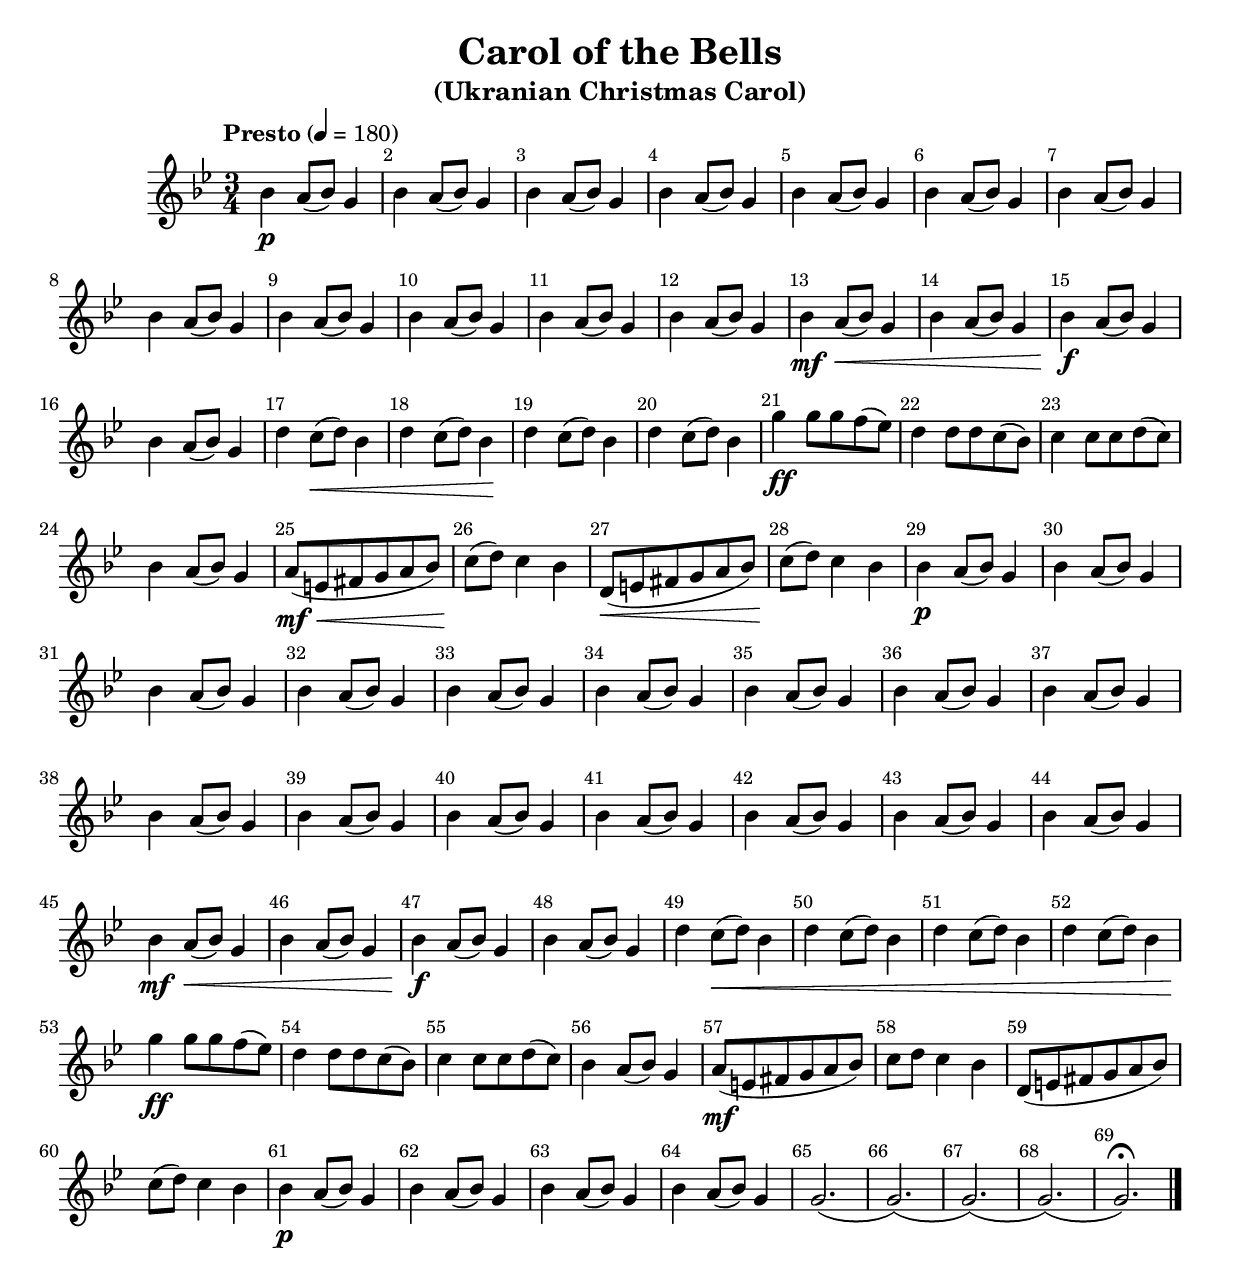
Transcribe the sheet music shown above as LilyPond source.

\version "2.18.2"
\header {
  title="Carol of the Bells"
  subtitle="(Ukranian Christmas Carol)"
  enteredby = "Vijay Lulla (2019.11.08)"
}

\layout {
  \context {
    \Score
      \override BarNumber.break-visibility = ##(#f #t #t)
      \override MultiMeasureRest.expand-limit = #1
      %% \override SpacingSpanner.base-shortest-duration = #(ly:make-moment 1/20)
  }
}

voiceconsts = {
  \key bes \major
  \numericTimeSignature
  \compressFullBarRests
  \tempo "Presto" 4 = 180
}

%% showLastLength = R1*8 %% last few measures %% Comment to typeset whole score!

\book {
  \score {
    \new Staff {
      \new Voice {
	\relative c'' {
	  \voiceconsts
	  %% \set Score.markFormatter = #format-mark-circle-numbers
	  \time 3/4 \clef treble
	  bes4\p a8( bes8) g4 | bes4 a8( bes8) g4 | bes4 a8( bes8) g4 | bes4 a8( bes8) g4 |
          bes4 a8( bes8) g4 | bes4 a8( bes8) g4 |
          \barNumberCheck #7
          bes4 a8( bes8) g4 | bes4 a8( bes8) g4 | bes4 a8( bes8) g4 | bes4 a8( bes8) g4 |
          bes4 a8( bes8) g4 | bes4 a8( bes8) g4 | bes4\mf a8(\< bes8) g4 |
          \barNumberCheck #14
          bes4 a8( bes8) g4 | bes4\f a8( bes8) g4 | bes4 a8( bes8) g4 | d'4 c8(\< d8) bes4 |
          d4 c8( d8) bes4\! | d4 c8( d8) bes4 | d4 c8( d8) bes4 | \barNumberCheck #21
          g'4\ff g8 g8 f8( ees8) | d4 d8 d8 c8( bes8) | c4 c8 c8 d8( c8) | bes4 a8( bes8) g4 |
          a8(\mf\< e8 fis8 g8 a8 bes8) | c8(\! d8) c4 bes4 | \barNumberCheck #27
          d,8(\< e8 fis8 g8 a8 bes8) | c8(\! d8) c4 bes4 | bes4\p a8( bes8) g4 | bes4 a8( bes8) g4 |
          bes4 a8( bes8) g4 | bes4 a8( bes8) g4 | \barNumberCheck #33
          bes4 a8( bes8) g4 | bes4 a8( bes8) g4 | bes4 a8( bes8) g4 | bes4 a8( bes8) g4 |
          bes4 a8( bes8) g4 | bes4 a8( bes8) g4 | bes4 a8( bes8) g4 | \barNumberCheck #40
          bes4 a8( bes8) g4 | bes4 a8( bes8) g4 | bes4 a8( bes8) g4 | bes4 a8( bes8) g4 |
          bes4 a8( bes8) g4 | bes4\mf a8(\< bes8) g4 | bes4 a8( bes8) g4 | bes4\f a8( bes8) g4 |
          \barNumberCheck #48
          bes4 a8( bes8) g4 | d'4 c8(\< d8) bes4 | d4 c8( d8) bes4 | d4 c8( d8) bes4 |
          d4 c8( d8) bes4 | \barNumberCheck #53
          g'4\ff g8 g8 f8( ees8) | d4 d8 d8 c8( bes8) | c4 c8 c8 d8( c8) | bes4 a8( bes8) g4 |
          a8\mf( e8 fis8 g8 a8 bes8) | c8 d8 c4 bes4 | \barNumberCheck #59
          d,8( e8 fis8 g8 a8 bes8) | c8( d8) c4 bes4 | bes4\p a8( bes8) g4 | bes4 a8( bes8) g4 |
          \barNumberCheck #63
          bes4 a8( bes8) g4 | bes4 a8( bes8) g4 | g2.( | g2.)( | g2.)( | g2.)( | g2.\fermata) \bar"|."

	}
      }
    }
  }
}
